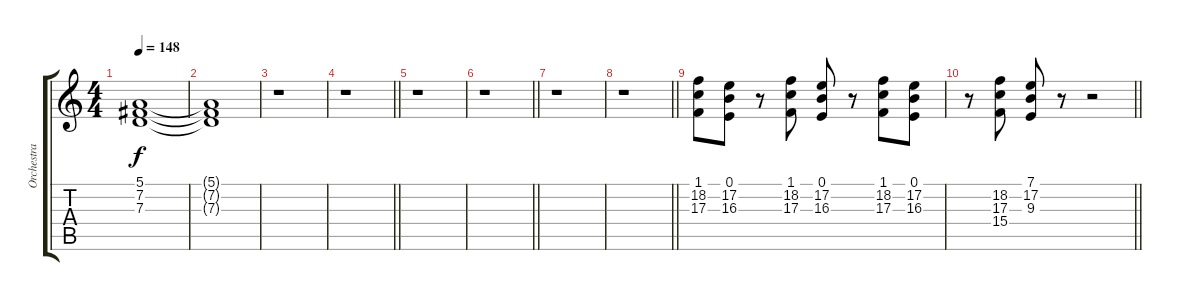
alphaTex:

\track ("Orchestra I" "Orchestra ") {instrument stringensemble1}
\staff {score tabs}
\tuning (E4 B3 G3 D3 A2 E2) {hide}
\ts (4 4)
\tempo 148
\clef g2
\ks c
(5.1 7.2 7.3).1{dy f} |
(5.1{t} 7.2{t} 7.3{t}).1 |
r.1 |
\barLineRight lightlight
r.1 |
r.1 |
\barLineRight lightlight
r.1 |
r.1 |
\barLineRight lightlight
r.1 |
(1.1 18.2 17.3).8 (0.1 17.2 16.3).8 r.8 (1.1 18.2 17.3).8 (0.1 17.2 16.3).8 r.8 (1.1 18.2 17.3).8 (0.1 17.2 16.3).8 |
\barLineRight lightlight
r.8 (18.2 17.3 15.4).8 (7.1 17.2 9.3).8 r.8 r.2
